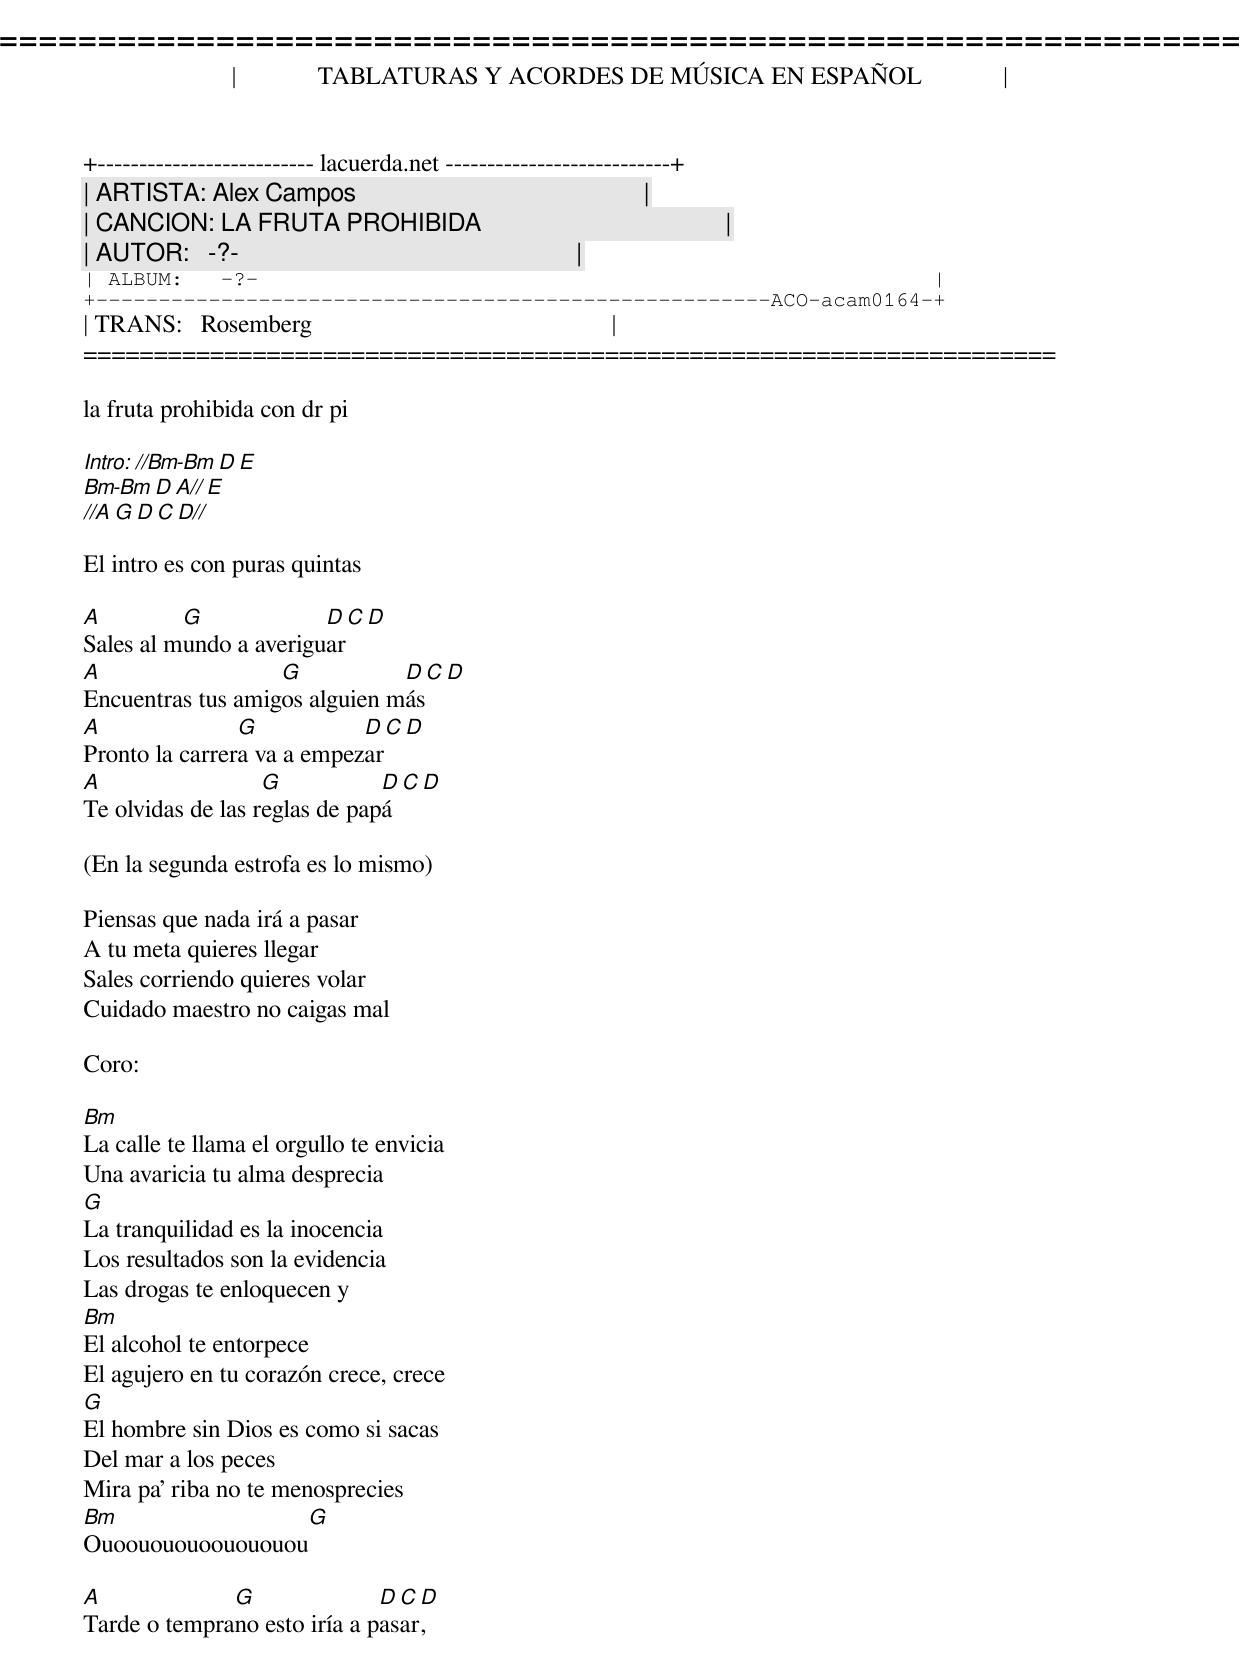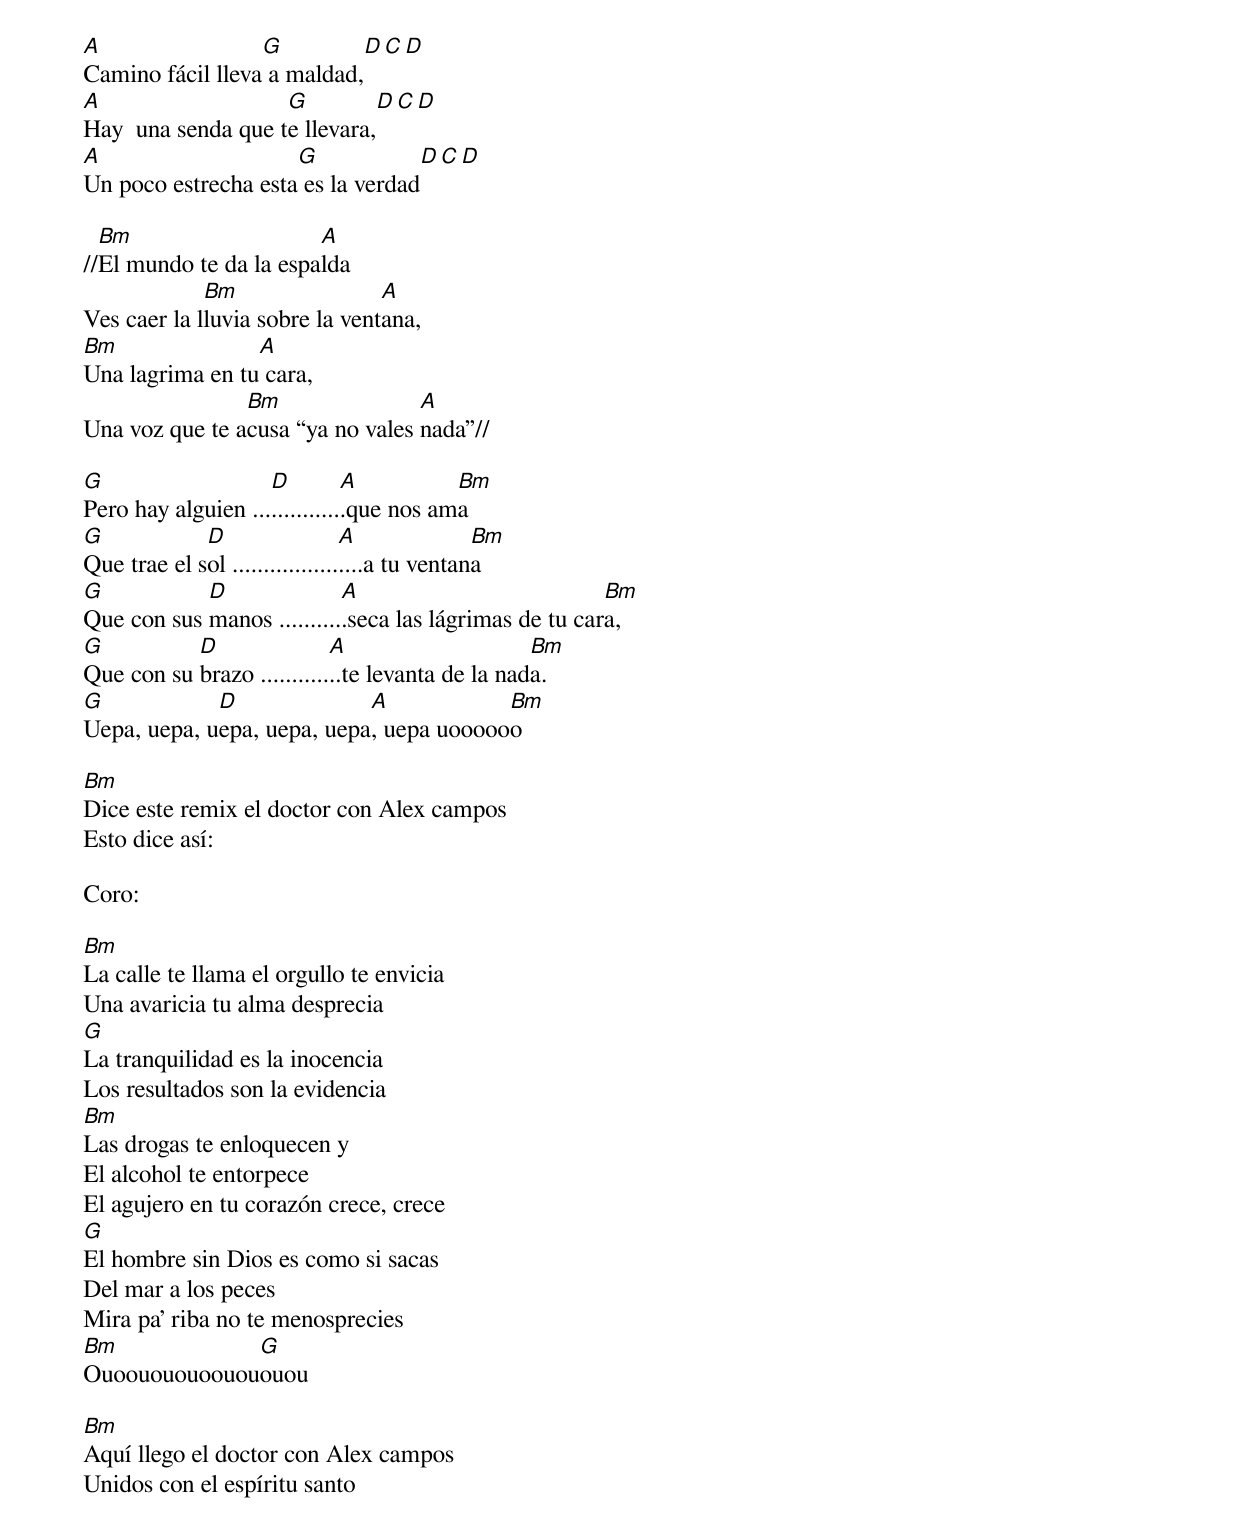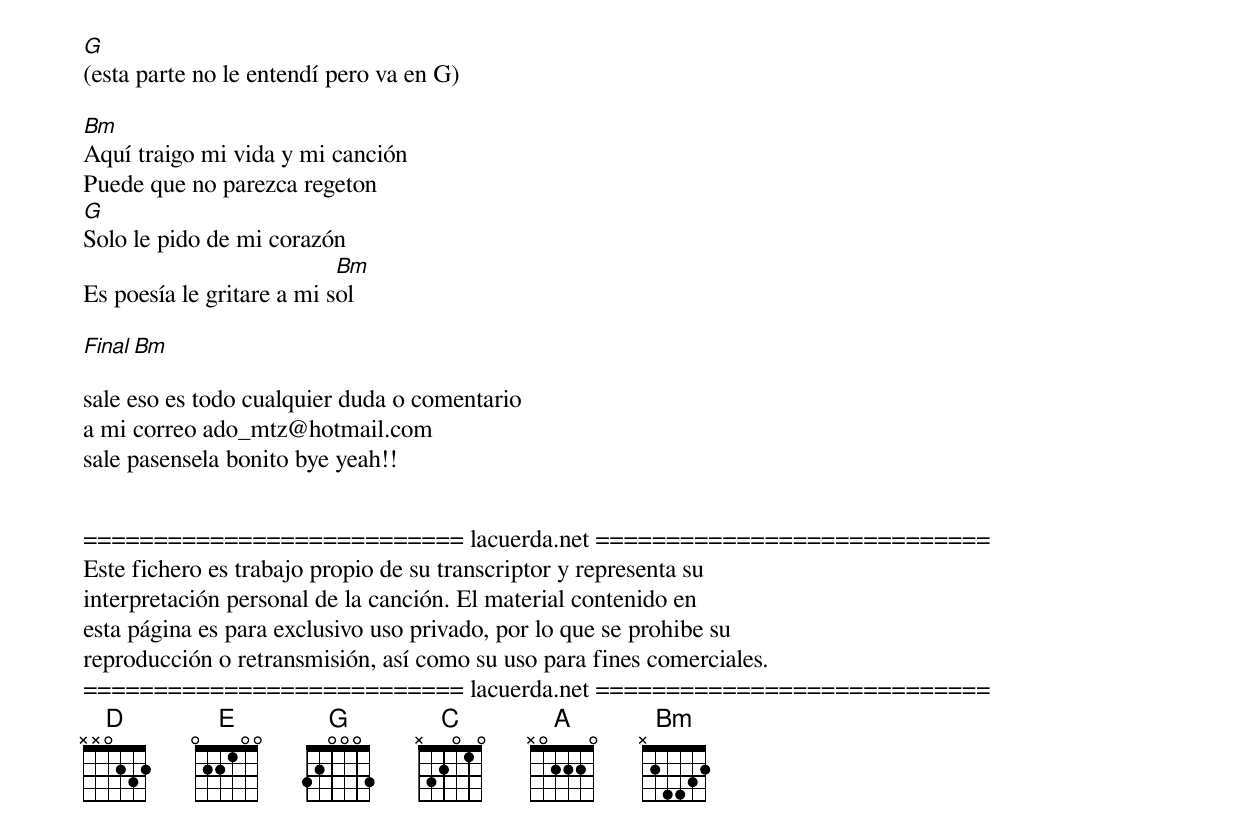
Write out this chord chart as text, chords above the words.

=====================================================================
|             TABLATURAS Y ACORDES DE MÚSICA EN ESPAÑOL             |
+-------------------------- lacuerda.net ---------------------------+
| ARTISTA: Alex Campos                                              |
| CANCION: LA FRUTA PROHIBIDA                                       |
| AUTOR:   -?-                                                      |
| ALBUM:   -?-                                                      |
+------------------------------------------------------ACO-acam0164-+
| TRANS:   Rosemberg                                                |
=====================================================================

la fruta prohibida con dr pi

Intro: //Bm-Bm D E
         Bm-Bm D A// E
       //A  G  D C D//

El intro es con puras quintas

A         G             D C D
Sales al mundo a averiguar
A                  G           D C D
Encuentras tus amigos alguien más
A               G           D C D
Pronto la carrera va a empezar
A                  G           D C D
Te olvidas de las reglas de papá

(En la segunda estrofa es lo mismo)

Piensas que nada irá a pasar
A tu meta quieres llegar
Sales corriendo quieres volar
Cuidado maestro no caigas mal

Coro:

Bm
La calle te llama el orgullo te envicia
Una avaricia tu alma desprecia
G
La tranquilidad es la inocencia
Los resultados son la evidencia
Las drogas te enloquecen y
Bm
El alcohol te entorpece
El agujero en tu corazón crece, crece
G
El hombre sin Dios es como si sacas
Del mar a los peces
Mira pa riba no te menosprecies
Bm                 G
Ouoouououoouououou

A             G               D C D
Tarde o temprano esto iría a pasar,
A                 G         D C D
Camino fácil lleva a maldad,
A                   G         D C D
Hay  una senda que te llevara,
A                    G               D C D
Un poco estrecha esta es la verdad

  Bm                    A
//El mundo te da la espalda
             Bm                 A
Ves caer la lluvia sobre la ventana,
Bm               A
Una lagrima en tu cara,
                Bm                A
Una voz que te acusa ya no vales nada//

G                   D          A          Bm
Pero hay alguien ...............que nos ama
G            D                   A              Bm
Que trae el sol .....................a tu ventana
G           D               A                           Bm
Que con sus manos ...........seca las lágrimas de tu cara,
G          D                A                     Bm
Que con su brazo .............te levanta de la nada.
G            D              A            Bm
Uepa, uepa, uepa, uepa, uepa, uepa uoooooo

Bm
Dice este remix el doctor con Alex campos
Esto dice así:

Coro:

Bm
La calle te llama el orgullo te envicia
Una avaricia tu alma desprecia
G
La tranquilidad es la inocencia
Los resultados son la evidencia
Bm
Las drogas te enloquecen y
El alcohol te entorpece
El agujero en tu corazón crece, crece
G
El hombre sin Dios es como si sacas
Del mar a los peces
Mira pa riba no te menosprecies
Bm            G
Ouoouououoouououou

Bm
Aquí llego el doctor con Alex campos
Unidos con el espíritu santo
G
(esta parte no le entendí pero va en G)

Bm
Aquí traigo mi vida y mi canción
Puede que no parezca regeton
G
Solo le pido de mi corazón
                           Bm
Es poesía le gritare a mi sol

Final Bm

sale eso es todo cualquier duda o comentario
a mi correo ado_mtz@hotmail.com
sale pasensela bonito bye yeah!!


=========================== lacuerda.net ============================
Este fichero es trabajo propio de su transcriptor y representa su
interpretación personal de la canción. El material contenido en
esta página es para exclusivo uso privado, por lo que se prohibe su
reproducción o retransmisión, así como su uso para fines comerciales.
=========================== lacuerda.net ============================
